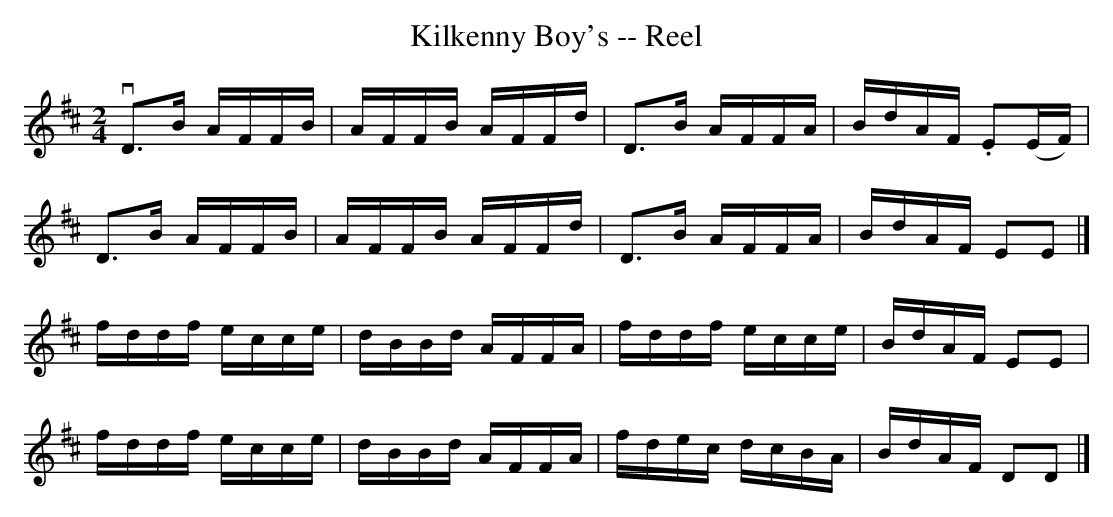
X:1
T:Kilkenny Boy's -- Reel
M:2/4
L:1/16
K:D
vkD3B AFFB | AFFB AFFd | kD3B AFFA | BdAF .E2(EF) |=20
 kD3B AFFB | AFFB AFFd | kD3B AFFA | BdAF E2E2 |]
 fddf ecce | dBBd AFFA | fddf ecce | BdAF E2E2 |=20
 fddf ecce | dBBd AFFA | fdec dcBA | BdAF D2D2 |]
